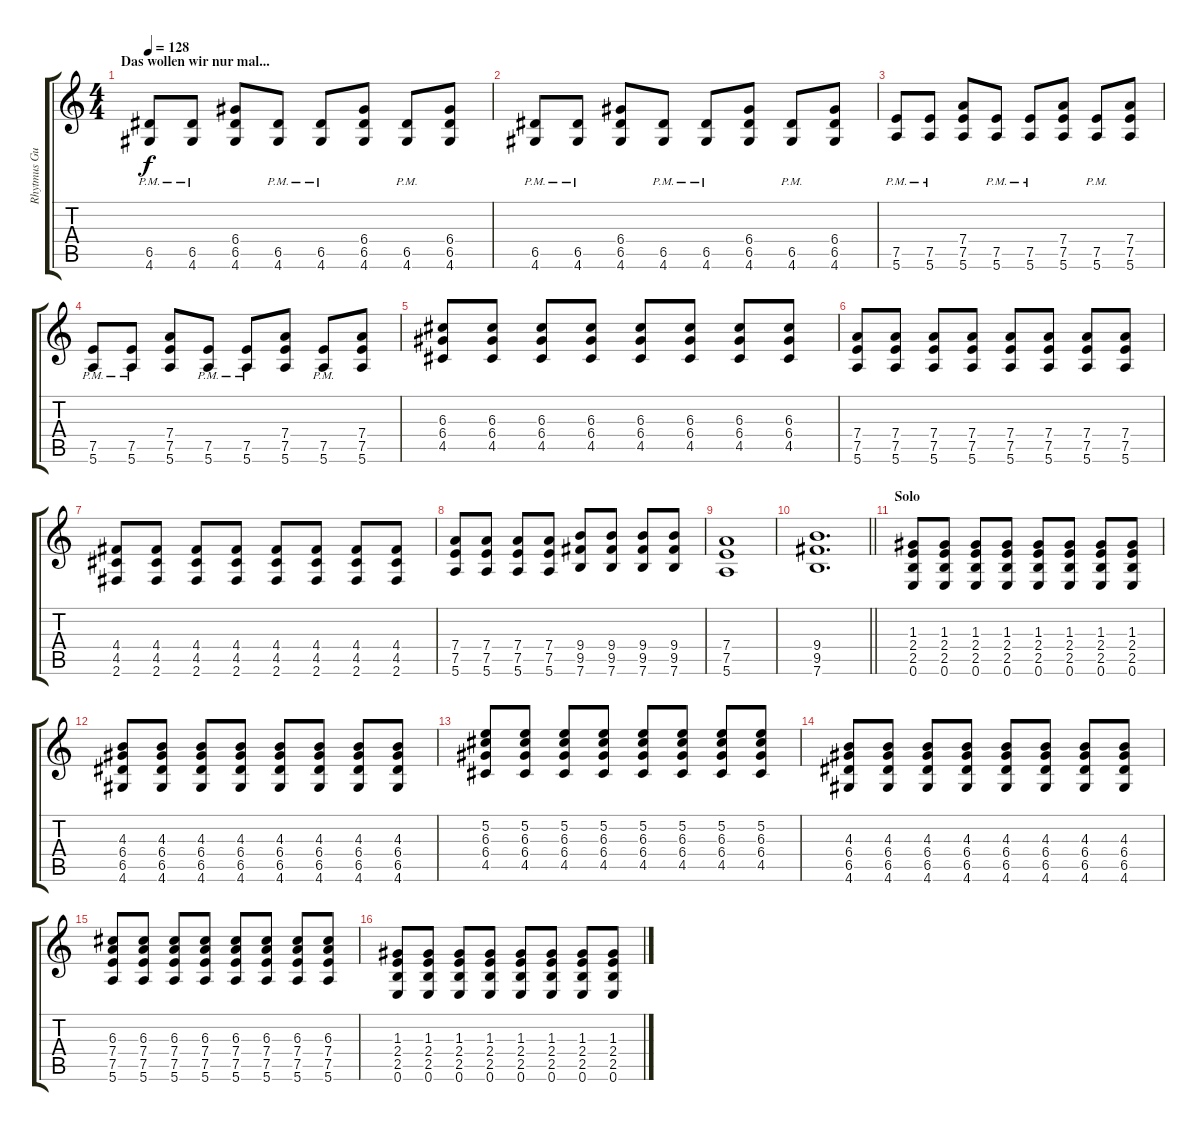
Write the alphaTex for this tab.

\track ("Rhytmus Guitar" "Rhytmus Gu") {instrument overdrivenguitar}
\staff {score tabs}
\tuning (E4 B3 G3 D3 A2 E2) {hide}
\ts (4 4)
\section ("" "Das wollen wir nur mal...")
\tempo 128
\clef g2
\ks c
(6.5{pm} 4.6{pm}).8{dy f} (6.5{pm} 4.6{pm}).8 (6.4 6.5 4.6).8 (6.5{pm} 4.6{pm}).8 (6.5{pm} 4.6{pm}).8 (6.4 6.5 4.6).8 (6.5{pm} 4.6{pm}).8 (6.4 6.5 4.6).8 |
(6.5{pm} 4.6{pm}).8 (6.5{pm} 4.6{pm}).8 (6.4 6.5 4.6).8 (6.5{pm} 4.6{pm}).8 (6.5{pm} 4.6{pm}).8 (6.4 6.5 4.6).8 (6.5{pm} 4.6{pm}).8 (6.4 6.5 4.6).8 |
(7.5{pm} 5.6{pm}).8 (7.5{pm} 5.6{pm}).8 (7.4 7.5 5.6).8 (7.5{pm} 5.6{pm}).8 (7.5{pm} 5.6{pm}).8 (7.4 7.5 5.6).8 (7.5{pm} 5.6{pm}).8 (7.4 7.5 5.6).8 |
(7.5{pm} 5.6{pm}).8 (7.5{pm} 5.6{pm}).8 (7.4 7.5 5.6).8 (7.5{pm} 5.6{pm}).8 (7.5{pm} 5.6{pm}).8 (7.4 7.5 5.6).8 (7.5{pm} 5.6{pm}).8 (7.4 7.5 5.6).8 |
(6.3 6.4 4.5).8 (6.3 6.4 4.5).8 (6.3 6.4 4.5).8 (6.3 6.4 4.5).8 (6.3 6.4 4.5).8 (6.3 6.4 4.5).8 (6.3 6.4 4.5).8 (6.3 6.4 4.5).8 |
(7.4 7.5 5.6).8 (7.4 7.5 5.6).8 (7.4 7.5 5.6).8 (7.4 7.5 5.6).8 (7.4 7.5 5.6).8 (7.4 7.5 5.6).8 (7.4 7.5 5.6).8 (7.4 7.5 5.6).8 |
(4.4 4.5 2.6).8 (4.4 4.5 2.6).8 (4.4 4.5 2.6).8 (4.4 4.5 2.6).8 (4.4 4.5 2.6).8 (4.4 4.5 2.6).8 (4.4 4.5 2.6).8 (4.4 4.5 2.6).8 |
(7.4 7.5 5.6).8 (7.4 7.5 5.6).8 (7.4 7.5 5.6).8 (7.4 7.5 5.6).8 (9.4 9.5 7.6).8 (9.4 9.5 7.6).8 (9.4 9.5 7.6).8 (9.4 9.5 7.6).8 |
(7.4 7.5 5.6).1 |
\barLineRight lightlight
(9.4 9.5 7.6).1{d} |
\section ("" "Solo")
(1.3 2.4 2.5 0.6).8{volume 10} (1.3 2.4 2.5 0.6).8 (1.3 2.4 2.5 0.6).8 (1.3 2.4 2.5 0.6).8 (1.3 2.4 2.5 0.6).8 (1.3 2.4 2.5 0.6).8 (1.3 2.4 2.5 0.6).8 (1.3 2.4 2.5 0.6).8 |
(4.3 6.4 6.5 4.6).8 (4.3 6.4 6.5 4.6).8 (4.3 6.4 6.5 4.6).8 (4.3 6.4 6.5 4.6).8 (4.3 6.4 6.5 4.6).8 (4.3 6.4 6.5 4.6).8 (4.3 6.4 6.5 4.6).8 (4.3 6.4 6.5 4.6).8 |
(5.2 6.3 6.4 4.5).8 (5.2 6.3 6.4 4.5).8 (5.2 6.3 6.4 4.5).8 (5.2 6.3 6.4 4.5).8 (5.2 6.3 6.4 4.5).8 (5.2 6.3 6.4 4.5).8 (5.2 6.3 6.4 4.5).8 (5.2 6.3 6.4 4.5).8 |
(4.3 6.4 6.5 4.6).8 (4.3 6.4 6.5 4.6).8 (4.3 6.4 6.5 4.6).8 (4.3 6.4 6.5 4.6).8 (4.3 6.4 6.5 4.6).8 (4.3 6.4 6.5 4.6).8 (4.3 6.4 6.5 4.6).8 (4.3 6.4 6.5 4.6).8 |
(6.3 7.4 7.5 5.6).8 (6.3 7.4 7.5 5.6).8 (6.3 7.4 7.5 5.6).8 (6.3 7.4 7.5 5.6).8 (6.3 7.4 7.5 5.6).8 (6.3 7.4 7.5 5.6).8 (6.3 7.4 7.5 5.6).8 (6.3 7.4 7.5 5.6).8 |
(1.3 2.4 2.5 0.6).8 (1.3 2.4 2.5 0.6).8 (1.3 2.4 2.5 0.6).8 (1.3 2.4 2.5 0.6).8 (1.3 2.4 2.5 0.6).8 (1.3 2.4 2.5 0.6).8 (1.3 2.4 2.5 0.6).8 (1.3 2.4 2.5 0.6).8
